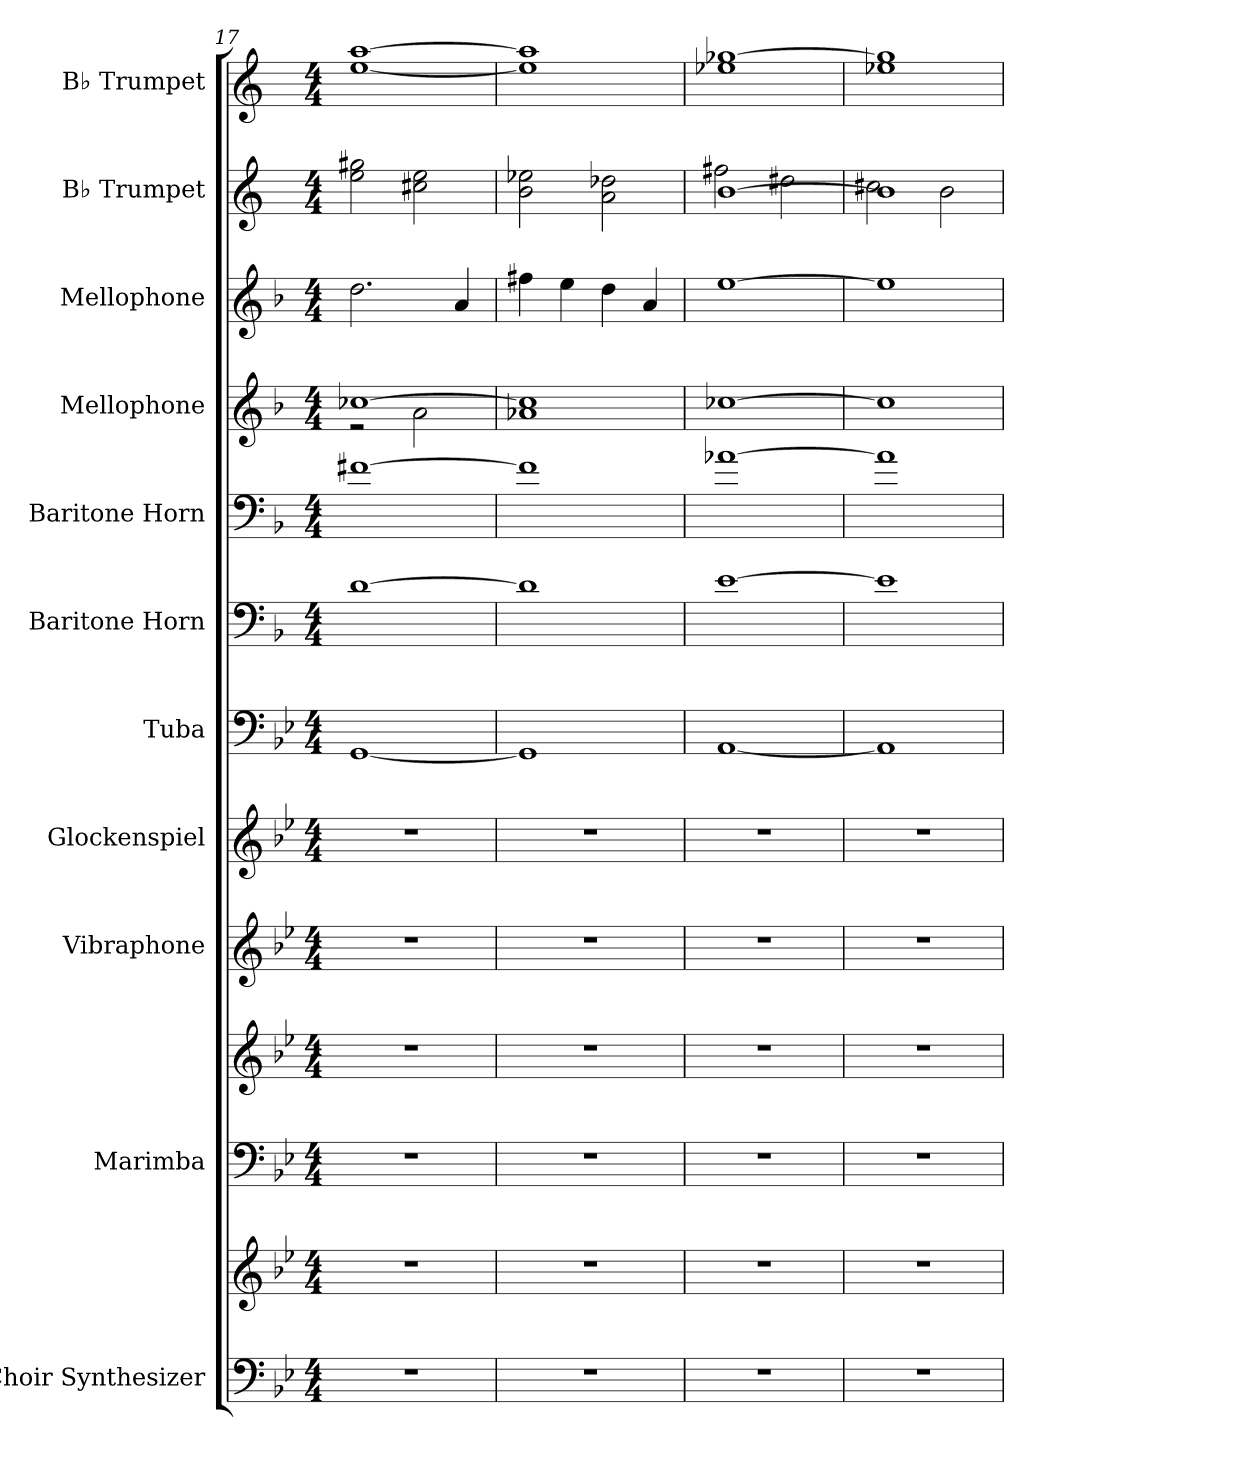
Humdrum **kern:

**kern	**kern	**kern	**kern	**kern	**kern	**kern	**kern	**kern	**kern	**kern	**kern	**kern
*part11	*part11	*part10	*part10	*part9	*part8	*part7	*part6	*part5	*part4	*part3	*part2	*part1
*staff13	*staff12	*staff11	*staff10	*staff9	*staff8	*staff7	*staff6	*staff5	*staff4	*staff3	*staff2	*staff1
*I"Choir Synthesizer	*	*I"Marimba	*	*I"Vibraphone	*I"Glockenspiel	*I"Tuba	*I"Baritone Horn	*I"Baritone Horn	*I"Mellophone	*I"Mellophone	*I"B♭ Trumpet	*I"B♭ Trumpet
*I'Synth.	*	*I'Mrm.	*	*I'Vib.	*I'Glk.	*I'Tba.	*I'Bar. Hn.	*I'Bar. Hn.	*I'Mph.	*I'Mph.	*I'B♭ Tpt.	*I'B♭ Tpt.
*clefF4	*clefG2	*clefF4	*clefG2	*clefG2	*clefG2	*clefF4	*clefF4	*clefF4	*clefG2	*clefG2	*clefG2	*clefG2
*	*	*	*	*	*ITrd-14c-24	*	*ITrd4c7	*ITrd4c7	*ITrd4c7	*ITrd4c7	*ITrd1c2	*ITrd1c2
*k[b-e-]	*k[b-e-]	*k[b-e-]	*k[b-e-]	*k[b-e-]	*k[b-e-]	*k[b-e-]	*k[b-e-]	*k[b-e-]	*k[b-e-]	*k[b-e-]	*k[b-e-]	*k[b-e-]
*M4/4	*M4/4	*M4/4	*M4/4	*M4/4	*M4/4	*M4/4	*M4/4	*M4/4	*M4/4	*M4/4	*M4/4	*M4/4
=17	=17	=17	=17	=17	=17	=17	=17	=17	=17	=17	=17	=17
*	*	*	*	*	*	*	*	*	*^	*	*	*
1r	1r	1r	1r	1r	1r	[1GG	[1G	[1Bn	[1f-X	2r	2.g\	2dd\ 2ff#X\	[1dd [1gg
.	.	.	.	.	.	.	.	.	.	2d\	.	2bn\ 2dd\	.
.	.	.	.	.	.	.	.	.	.	.	4d/	.	.
*	*	*	*	*	*	*	*	*	*v	*v	*	*	*
=18	=18	=18	=18	=18	=18	=18	=18	=18	=18	=18	=18	=18
1r	1r	1r	1r	1r	1r	1GG]	1G]	1B]	1d-X 1f-]	4bn\	2a\ 2dd-X\	1dd] 1gg]
.	.	.	.	.	.	.	.	.	.	4a\	.	.
.	.	.	.	.	.	.	.	.	.	4g\	2g\ 2cc-X\	.
.	.	.	.	.	.	.	.	.	.	4d/	.	.
=19	=19	=19	=19	=19	=19	=19	=19	=19	=19	=19	=19	=19
*	*	*	*	*	*	*	*	*	*	*	*^	*
1r	1r	1r	1r	1r	1r	[1AA	[1A	[1d-X	[1f-X	[1a	[1a	2een\	1dd-X [1ff-X
.	.	.	.	.	.	.	.	.	.	.	.	2cc#X\	.
=20	=20	=20	=20	=20	=20	=20	=20	=20	=20	=20	=20	=20	=20
1r	1r	1r	1r	1r	1r	1AA]	1A]	1d-]	1f-]	1a]	1a]	2bn\	1dd-X 1ff-]
.	.	.	.	.	.	.	.	.	.	.	.	2a\	.
*	*	*	*	*	*	*	*	*	*	*	*v	*v	*
=	=	=	=	=	=	=	=	=	=	=	=	=
*-	*-	*-	*-	*-	*-	*-	*-	*-	*-	*-	*-	*-
